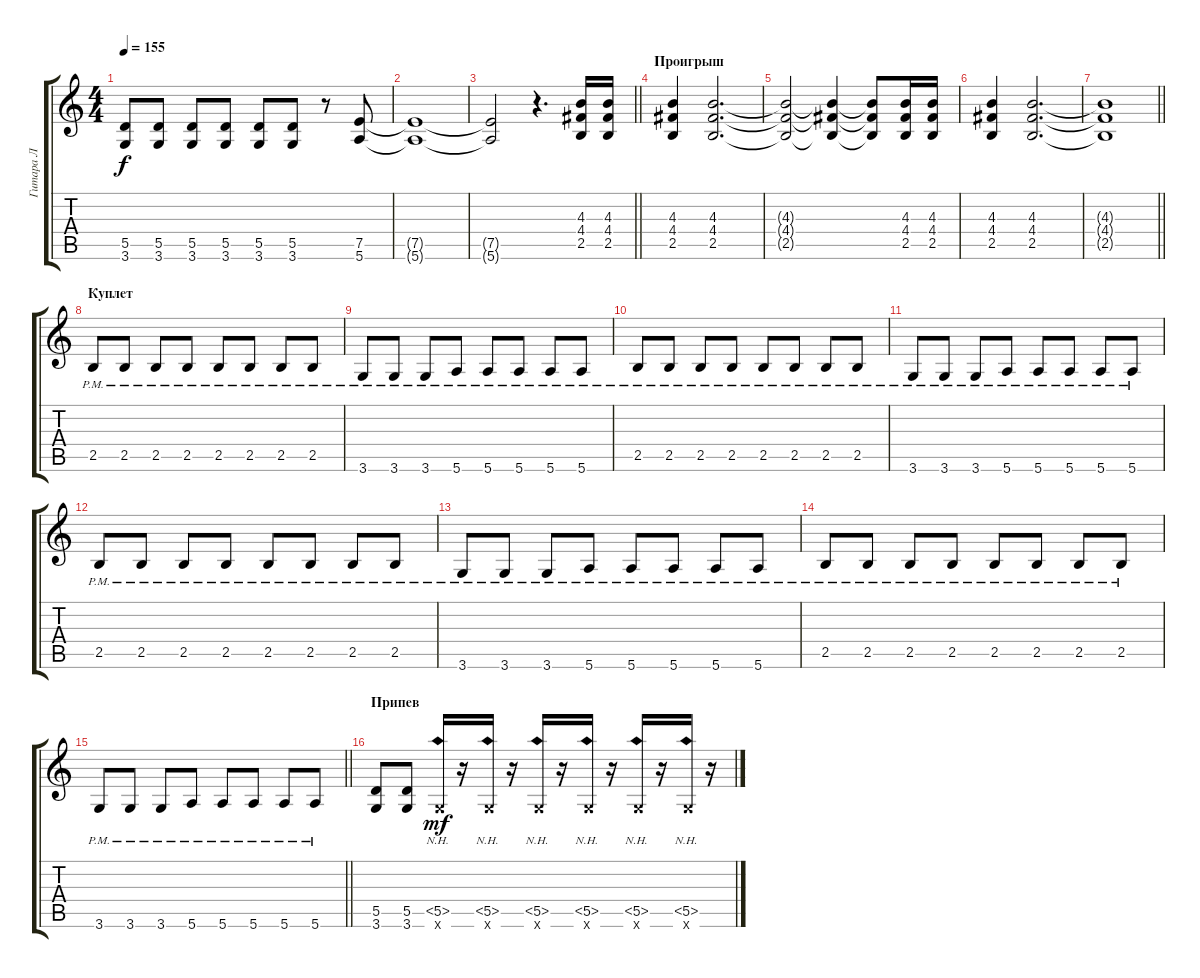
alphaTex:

\track ("Гитара Л" "Гитара Л") {instrument distortionguitar}
\staff {score tabs}
\tuning (E4 B3 G3 D3 A2 E2) {hide}
\ts (4 4)
\tempo 155
\clef g2
\ks c
(5.5 3.6).8{dy f} (5.5 3.6).8 (5.5 3.6).8 (5.5 3.6).8 (5.5 3.6).8 (5.5 3.6).8 r.8 (7.5 5.6).8{volume 6} |
(7.5{t} 5.6{t}).1 |
\barLineRight lightlight
(7.5{t} 5.6{t}).2 r.4{d} (4.3 4.4 2.5).16{volume 13} (4.3 4.4 2.5).16 |
\section ("" "Проигрыш")
(4.3 4.4 2.5).4 (4.3 4.4 2.5).2{d} |
(4.3{t} 4.4{t} 2.5{t}).2 (4.3{t} 4.4{t} 2.5{t}).4 (4.3{t} 4.4{t} 2.5{t}).8 (4.3 4.4 2.5).16 (4.3 4.4 2.5).16 |
(4.3 4.4 2.5).4 (4.3 4.4 2.5).2{d} |
\barLineRight lightlight
(4.3{t} 4.4{t} 2.5{t}).1 |
\section ("" "Куплет")
2.5{pm}.8 2.5{pm}.8 2.5{pm}.8 2.5{pm}.8 2.5{pm}.8 2.5{pm}.8 2.5{pm}.8 2.5{pm}.8 |
3.6{pm}.8 3.6{pm}.8 3.6{pm}.8 5.6{pm}.8 5.6{pm}.8 5.6{pm}.8 5.6{pm}.8 5.6{pm}.8 |
2.5{pm}.8 2.5{pm}.8 2.5{pm}.8 2.5{pm}.8 2.5{pm}.8 2.5{pm}.8 2.5{pm}.8 2.5{pm}.8 |
3.6{pm}.8 3.6{pm}.8 3.6{pm}.8 5.6{pm}.8 5.6{pm}.8 5.6{pm}.8 5.6{pm}.8 5.6{pm}.8 |
2.5{pm}.8 2.5{pm}.8 2.5{pm}.8 2.5{pm}.8 2.5{pm}.8 2.5{pm}.8 2.5{pm}.8 2.5{pm}.8 |
3.6{pm}.8 3.6{pm}.8 3.6{pm}.8 5.6{pm}.8 5.6{pm}.8 5.6{pm}.8 5.6{pm}.8 5.6{pm}.8 |
2.5{pm}.8 2.5{pm}.8 2.5{pm}.8 2.5{pm}.8 2.5{pm}.8 2.5{pm}.8 2.5{pm}.8 2.5{pm}.8 |
\barLineRight lightlight
3.6{pm}.8 3.6{pm}.8 3.6{pm}.8 5.6{pm}.8 5.6{pm}.8 5.6{pm}.8 5.6{pm}.8 5.6{pm}.8 |
\section ("" "Припев")
(5.5 3.6).8 (5.5 3.6).8 (5.5{nh} 3.6{x}).16{dy mf} r.16 (5.5{nh} 3.6{x}).16 r.16 (5.5{nh} 3.6{x}).16 r.16 (5.5{nh} 3.6{x}).16 r.16 (5.5{nh} 3.6{x}).16 r.16 (5.5{nh} 3.6{x}).16 r.16
